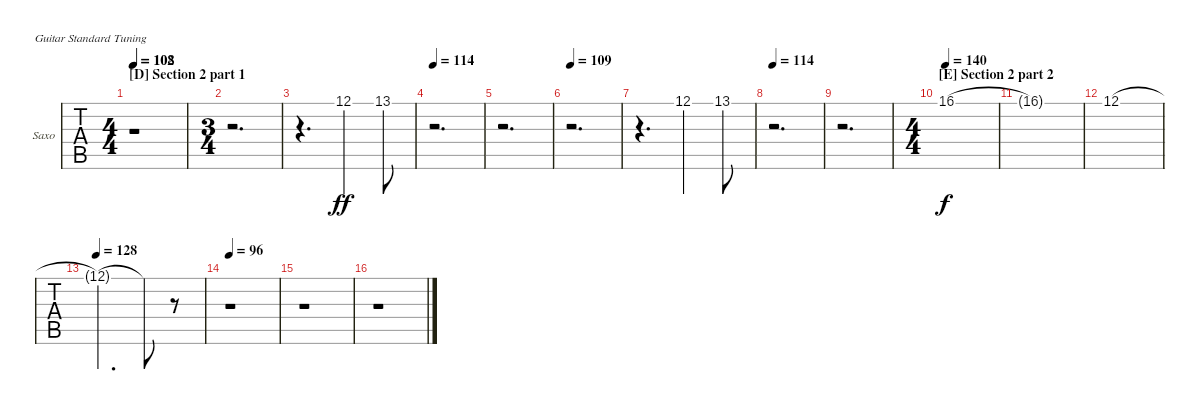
\defaultSystemsLayout 4
\bracketExtendMode nobrackets
\firstSystemTrackNameOrientation horizontal
\otherSystemsTrackNameOrientation horizontal
\track ("Saxo" "Saxo") {instrument altosax}
\staff {tabs}
\tuning (E4 B3 G3 D3 A2 E2)
\displaytranspose 9
\ts (4 4)
\beaming (8 2 2 2 2)
\section ("D" "Section 2 part 1")
\tempo 102
\tempo (108 0.00625)
\clef g2
\ks a
r.1{dy ff} |
\ts (3 4)
\beaming (8 2 2 2)
r.2{d} |
r.4{d} 12.1{acc #}.4 13.1{acc forcenatural}.8 |
\tempo 114
r.2{d} |
r.2{d} |
\tempo 109
r.2{d} |
r.4{d} 12.1{acc #}.4 13.1{acc forcenatural}.8 |
\tempo 114
r.2{d} |
r.2{d} |
\ts (4 4)
\beaming (8 2 2 2 2)
\section ("E" "Section 2 part 2")
\tempo (140 0.00625)
16.1{acc #}.1{dy f} |
16.1{t acc #}.1 |
12.1{acc #}.1 |
\scale
0.842671
\tempo 128
12.1{t acc #}.2{d} 12.1{t acc #}.8 r.8 |
\scale
1.2476
\tempo 96
r.1 |
\scale
0.933958 r.1 |
\scale
0.97577 r.1
